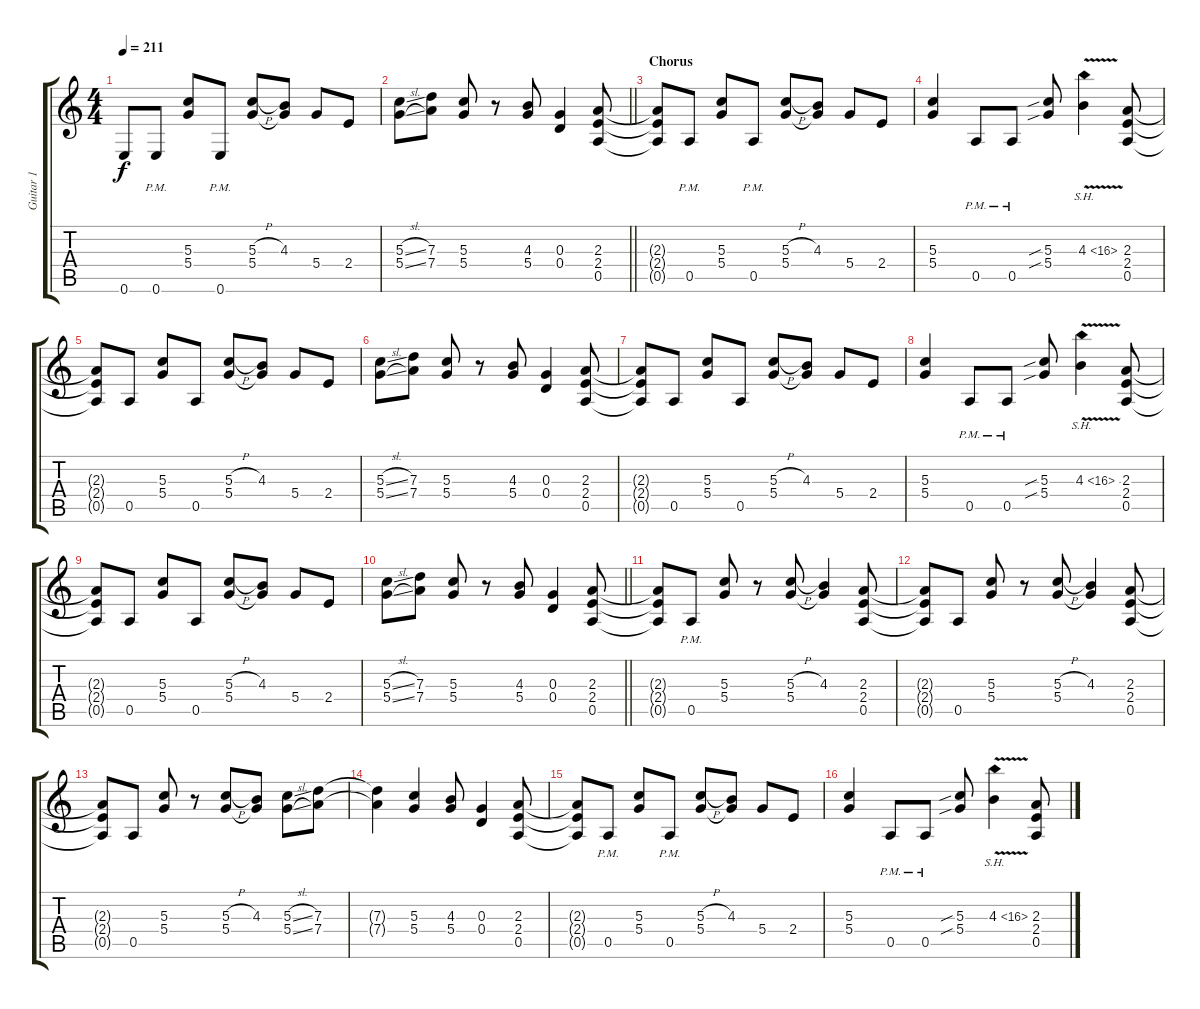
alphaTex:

\track ("Guitar 1" "Guitar 1") {instrument overdrivenguitar}
\staff {score tabs}
\tuning (E4 B3 G3 D3 A2 E2) {hide}
\ts (4 4)
\tempo 211
\clef g2
\ks c
0.6{t}.8{dy f} 0.6{pm}.8 (5.3 5.4).8 0.6{pm}.8 (5.3{h} 5.4).8 (4.3 5.4{t}).8 5.4.8 2.4.8 |
\barLineRight lightlight
(5.3{sl} 5.4{sl}).8 (7.3 7.4).8 (5.3 5.4).8 r.8 (4.3 5.4).8 (0.3 0.4).4 (2.3 2.4 0.5).8 |
\section ("" "Chorus")
(2.3{t} 2.4{t} 0.5{t}).8 0.5{pm}.8 (5.3 5.4).8 0.5{pm}.8 (5.3{h} 5.4).8 (4.3 5.4{t}).8 5.4.8 2.4.8 |
(5.3 5.4).4 0.5{pm}.8 0.5{pm}.8 (5.3{sib} 5.4{sib}).8 4.3{sh 12 v}.4 (2.3 2.4 0.5).8 |
(2.3{t} 2.4{t} 0.5{t}).8 0.5.8 (5.3 5.4).8 0.5.8 (5.3{h} 5.4).8 (4.3 5.4{t}).8 5.4.8 2.4.8 |
(5.3{sl} 5.4{sl}).8 (7.3 7.4).8 (5.3 5.4).8 r.8 (4.3 5.4).8 (0.3 0.4).4 (2.3 2.4 0.5).8 |
(2.3{t} 2.4{t} 0.5{t}).8 0.5.8 (5.3 5.4).8 0.5.8 (5.3{h} 5.4).8 (4.3 5.4{t}).8 5.4.8 2.4.8 |
(5.3 5.4).4 0.5{pm}.8 0.5{pm}.8 (5.3{sib} 5.4{sib}).8 4.3{sh 12 v}.4 (2.3 2.4 0.5).8 |
(2.3{t} 2.4{t} 0.5{t}).8 0.5.8 (5.3 5.4).8 0.5.8 (5.3{h} 5.4).8 (4.3 5.4{t}).8 5.4.8 2.4.8 |
\barLineRight lightlight
(5.3{sl} 5.4{sl}).8 (7.3 7.4).8 (5.3 5.4).8 r.8 (4.3 5.4).8 (0.3 0.4).4 (2.3 2.4 0.5).8 |
(2.3{t} 2.4{t} 0.5{t}).8 0.5{pm}.8 (5.3 5.4).8 r.8 (5.3{h} 5.4).8 (4.3 5.4{t}).4 (2.3 2.4 0.5).8 |
(2.3{t} 2.4{t} 0.5{t}).8 0.5.8 (5.3 5.4).8 r.8 (5.3{h} 5.4).8 (4.3 5.4{t}).4 (2.3 2.4 0.5).8 |
(2.3{t} 2.4{t} 0.5{t}).8 0.5.8 (5.3 5.4).8 r.8 (5.3{h} 5.4).8 (4.3 5.4{t}).8 (5.3{sl} 5.4{sl}).8 (7.3 7.4).8 |
(7.3{t} 7.4{t}).4 (5.3 5.4).4 (4.3 5.4).8 (0.3 0.4).4 (2.3 2.4 0.5).8 |
(2.3{t} 2.4{t} 0.5{t}).8 0.5{pm}.8 (5.3 5.4).8 0.5{pm}.8 (5.3{h} 5.4).8 (4.3 5.4{t}).8 5.4.8 2.4.8 |
(5.3 5.4).4 0.5{pm}.8 0.5{pm}.8 (5.3{sib} 5.4{sib}).8 4.3{sh 12 v}.4 (2.3 2.4 0.5).8
